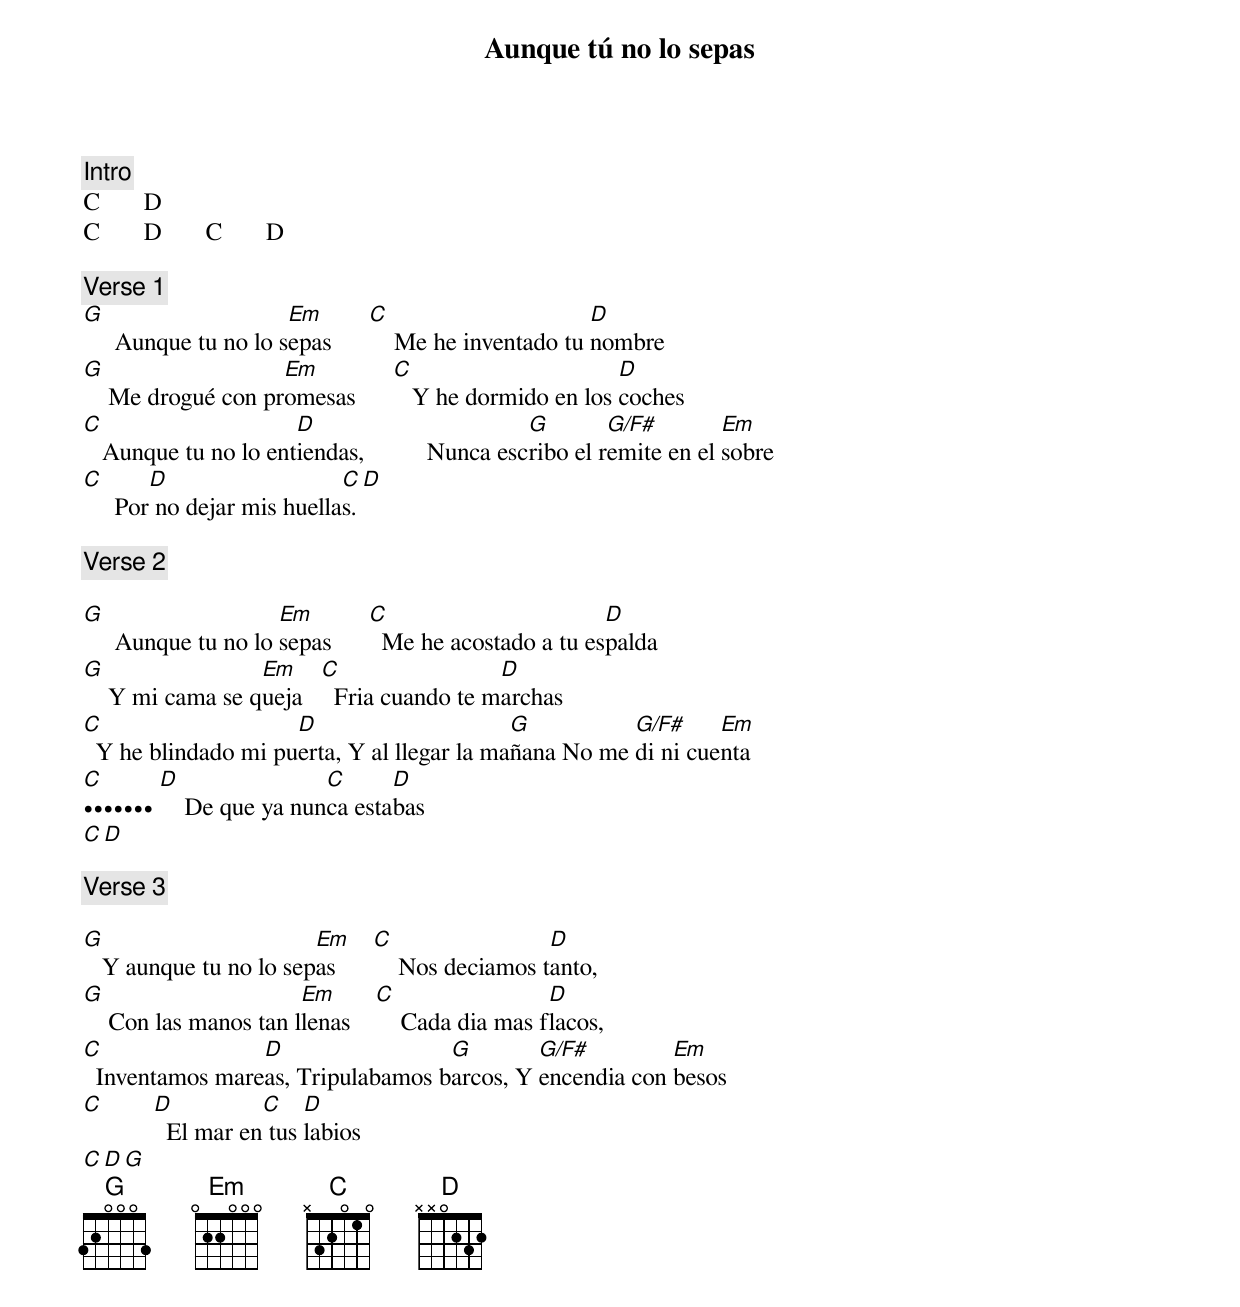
Aunque tú no lo sepas

[Intro]
C       D
C       D       C       D

[Verse 1]
G                     Em        C                      D
     Aunque tu no lo sepas          Me he inventado tu nombre
G                   Em          C                      D
    Me drogué con promesas         Y he dormido en los coches
C                     D                         G        G/F#        Em
   Aunque tu no lo entiendas,          Nunca escribo el remite en el sobre
C       D                   C       D
     Por no dejar mis huellas.

[Verse 2]

G                    Em         C                       D
     Aunque tu no lo sepas        Me he acostado a tu espalda
G                 Em     C                 D
    Y mi cama se queja     Fria cuando te marchas
C                    D                      G          G/F#     Em
  Y he blindado mi puerta, Y al llegar la mañana No me di ni cuenta
C       D                C      D
•••••••     De que ya nunca estabas
C       D

[Verse 3]

G                       Em      C                 D
   Y aunque tu no lo sepas          Nos deciamos tanto,
G                      Em       C                 D
    Con las manos tan llenas        Cada dia mas flacos,
C                D                 G        G/F#         Em
  Inventamos mareas, Tripulabamos barcos, Y encendia con besos
C       D          C    D
          El mar en tus labios
C       D       G
